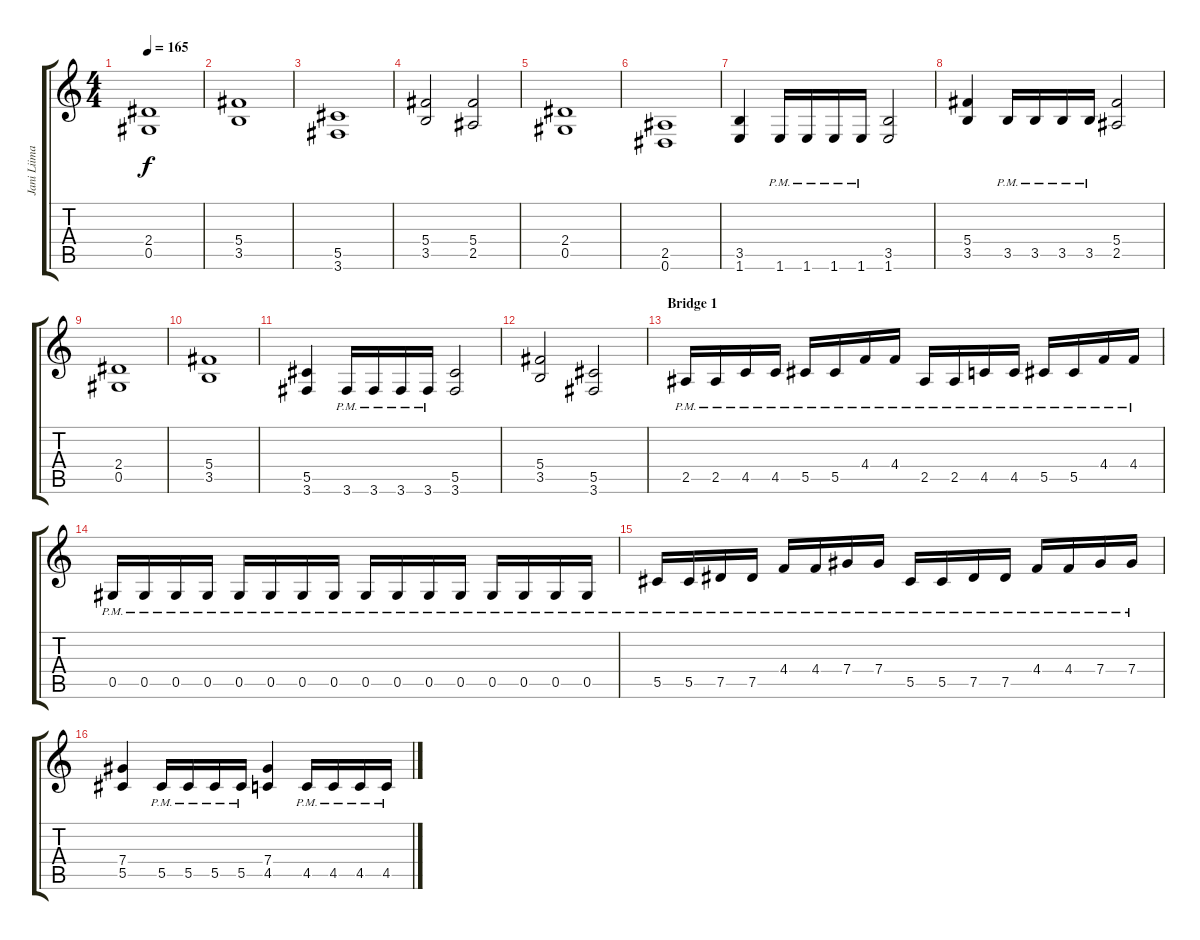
\track ("Jani Liimatainen" "Jani Liima") {instrument distortionguitar}
\staff {score tabs}
\tuning (Eb4 Bb3 Gb3 Db3 Ab2 Eb2) {hide}
\ts (4 4)
\tempo 165
\clef g2
\ks aminor
(2.4 0.5).1{dy f} |
(5.4 3.5).1 |
(5.5 3.6).1 |
(5.4 3.5).2 (5.4 2.5).2 |
(2.4 0.5).1 |
(2.5 0.6).1 |
(3.5 1.6).4 1.6{pm}.16 1.6{pm}.16 1.6{pm}.16 1.6{pm}.16 (3.5 1.6).2 |
(5.4 3.5).4 3.5{pm}.16 3.5{pm}.16 3.5{pm}.16 3.5{pm}.16 (5.4 2.5).2 |
(2.4 0.5).1 |
(5.4 3.5).1 |
(5.5 3.6).4 3.6{pm}.16 3.6{pm}.16 3.6{pm}.16 3.6{pm}.16 (5.5 3.6).2 |
(5.4 3.5).2 (5.5 3.6).2 |
\section ("" "Bridge 1")
2.5{pm}.16 2.5{pm}.16 4.5{pm}.16 4.5{pm}.16 5.5{pm}.16 5.5{pm}.16 4.4{pm}.16 4.4{pm}.16 2.5{pm}.16 2.5{pm}.16 4.5{pm}.16 4.5{pm}.16 5.5{pm}.16 5.5{pm}.16 4.4{pm}.16 4.4{pm}.16 |
0.5{pm}.16 0.5{pm}.16 0.5{pm}.16 0.5{pm}.16 0.5{pm}.16 0.5{pm}.16 0.5{pm}.16 0.5{pm}.16 0.5{pm}.16 0.5{pm}.16 0.5{pm}.16 0.5{pm}.16 0.5{pm}.16 0.5{pm}.16 0.5{pm}.16 0.5{pm}.16 |
5.5{pm}.16 5.5{pm}.16 7.5{pm}.16 7.5{pm}.16 4.4{pm}.16 4.4{pm}.16 7.4{pm}.16 7.4{pm}.16 5.5{pm}.16 5.5{pm}.16 7.5{pm}.16 7.5{pm}.16 4.4{pm}.16 4.4{pm}.16 7.4{pm}.16 7.4{pm}.16 |
(7.4 5.5).4 5.5{pm}.16 5.5{pm}.16 5.5{pm}.16 5.5{pm}.16 (7.4 4.5).4 4.5{pm}.16 4.5{pm}.16 4.5{pm}.16 4.5{pm}.16
